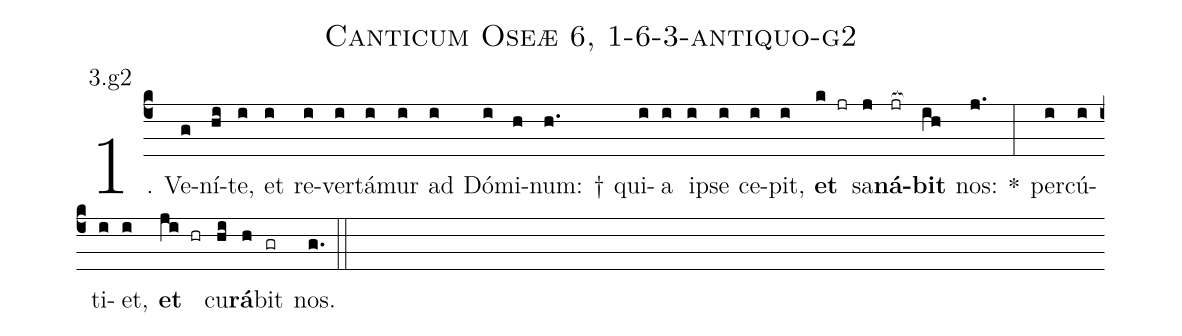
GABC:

name: Canticum Oseæ 6, 1-6-3-antiquo-g2;
annotation: 3.g2;
%%
(c4)1. Ve(g)ní(hi)te,(i) et(i) re(i)ver(i)tá(i)mur(i) ad(i) Dó(i)mi(h)num: †(h.) qui(i)a(i) ip(i)se(i) ce(i)pit,(i) <b>et</b>(k jr) sa(j)<b>ná</b>(jr[ocb:1{])<b>bit</b>(ih[ocb:0}]) nos:(j.) *(:) per(i)cú(i)ti(i)et,(i) <b>et</b>(ji hr) cu(hi)<b>rá</b>(h)bit(gr) nos.(g.) (::)
